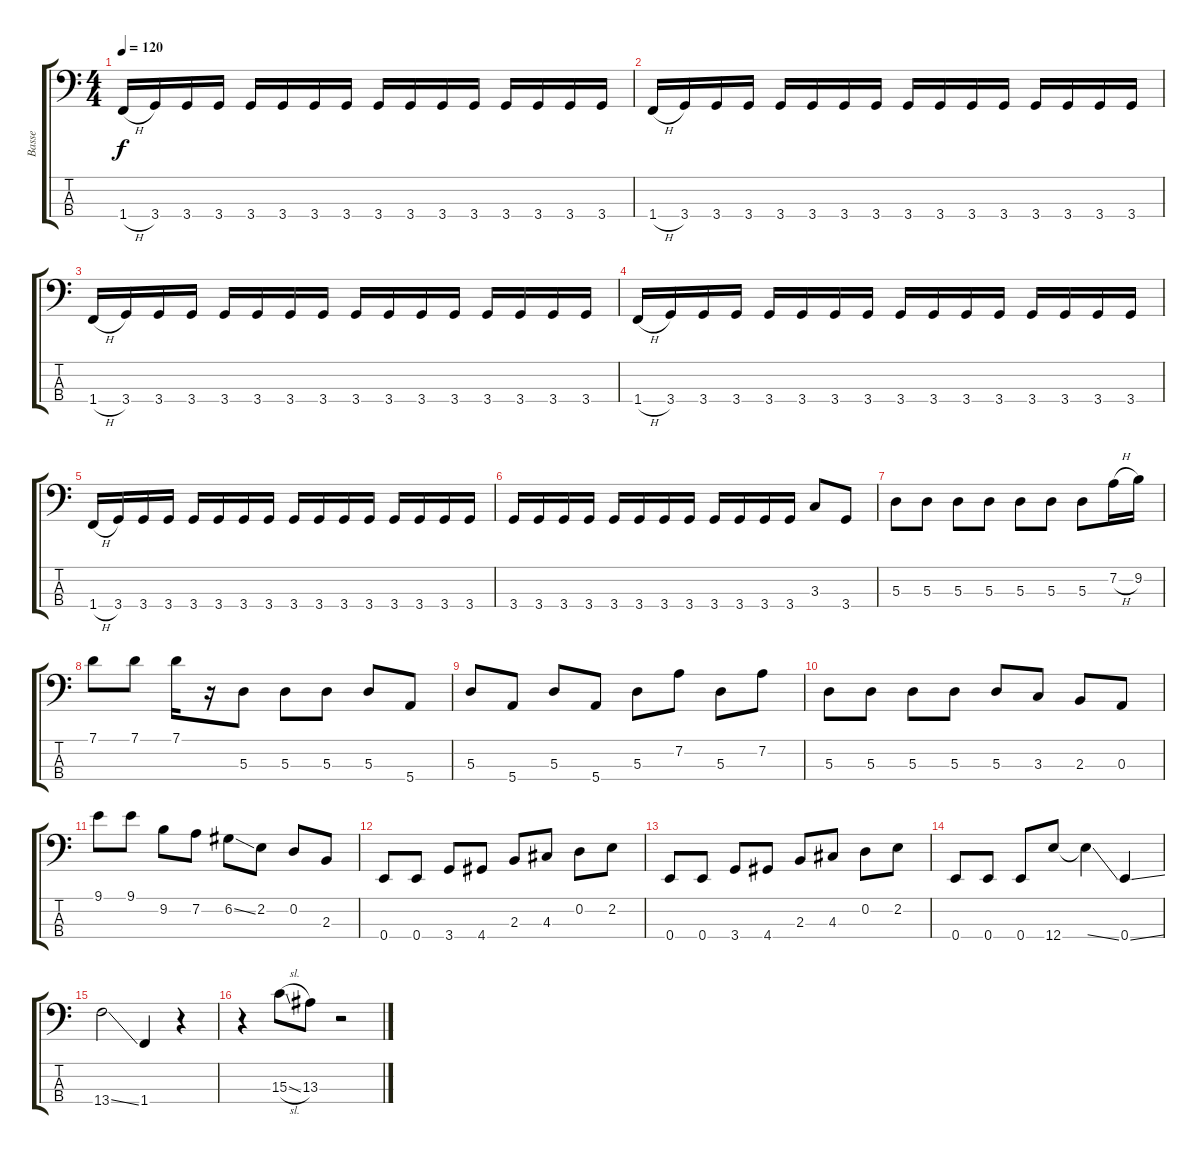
\track ("Basse" "Basse") {instrument electricbassfinger}
\staff {score tabs}
\tuning (G2 D2 A1 E1) {hide}
\ts (4 4)
\tempo 120
\clef f4
\ks c
1.4{h}.16{dy f} 3.4.16 3.4.16 3.4.16 3.4.16 3.4.16 3.4.16 3.4.16 3.4.16 3.4.16 3.4.16 3.4.16 3.4.16 3.4.16 3.4.16 3.4.16 |
1.4{h}.16 3.4.16 3.4.16 3.4.16 3.4.16 3.4.16 3.4.16 3.4.16 3.4.16 3.4.16 3.4.16 3.4.16 3.4.16 3.4.16 3.4.16 3.4.16 |
1.4{h}.16 3.4.16 3.4.16 3.4.16 3.4.16 3.4.16 3.4.16 3.4.16 3.4.16 3.4.16 3.4.16 3.4.16 3.4.16 3.4.16 3.4.16 3.4.16 |
1.4{h}.16 3.4.16 3.4.16 3.4.16 3.4.16 3.4.16 3.4.16 3.4.16 3.4.16 3.4.16 3.4.16 3.4.16 3.4.16 3.4.16 3.4.16 3.4.16 |
1.4{h}.16 3.4.16 3.4.16 3.4.16 3.4.16 3.4.16 3.4.16 3.4.16 3.4.16 3.4.16 3.4.16 3.4.16 3.4.16 3.4.16 3.4.16 3.4.16 |
3.4.16 3.4.16 3.4.16 3.4.16 3.4.16 3.4.16 3.4.16 3.4.16 3.4.16 3.4.16 3.4.16 3.4.16 3.3.8 3.4.8 |
5.3.8 5.3.8 5.3.8 5.3.8 5.3.8 5.3.8 5.3.8 7.2{h}.16 9.2.16 |
7.1.8 7.1.8 7.1.16 r.16 5.3.8 5.3.8 5.3.8 5.3.8 5.4.8 |
5.3.8 5.4.8 5.3.8 5.4.8 5.3.8 7.2.8 5.3.8 7.2.8 |
5.3.8 5.3.8 5.3.8 5.3.8 5.3.8 3.3.8 2.3.8 0.3.8 |
9.1.8 9.1.8 9.2.8 7.2.8 6.2{ss}.8 2.2.8 0.2.8 2.3.8 |
0.4.8 0.4.8 3.4.8 4.4.8 2.3.8 4.3.8 0.2.8 2.2.8 |
0.4.8 0.4.8 3.4.8 4.4.8 2.3.8 4.3.8 0.2.8 2.2.8 |
0.4.8 0.4.8 0.4.8 12.4.8 12.4{ss t}.4 0.4{ss}.4 |
13.4{ss}.2 1.4.4 r.4 |
r.4 15.3{sl}.8 13.3.8 r.2
